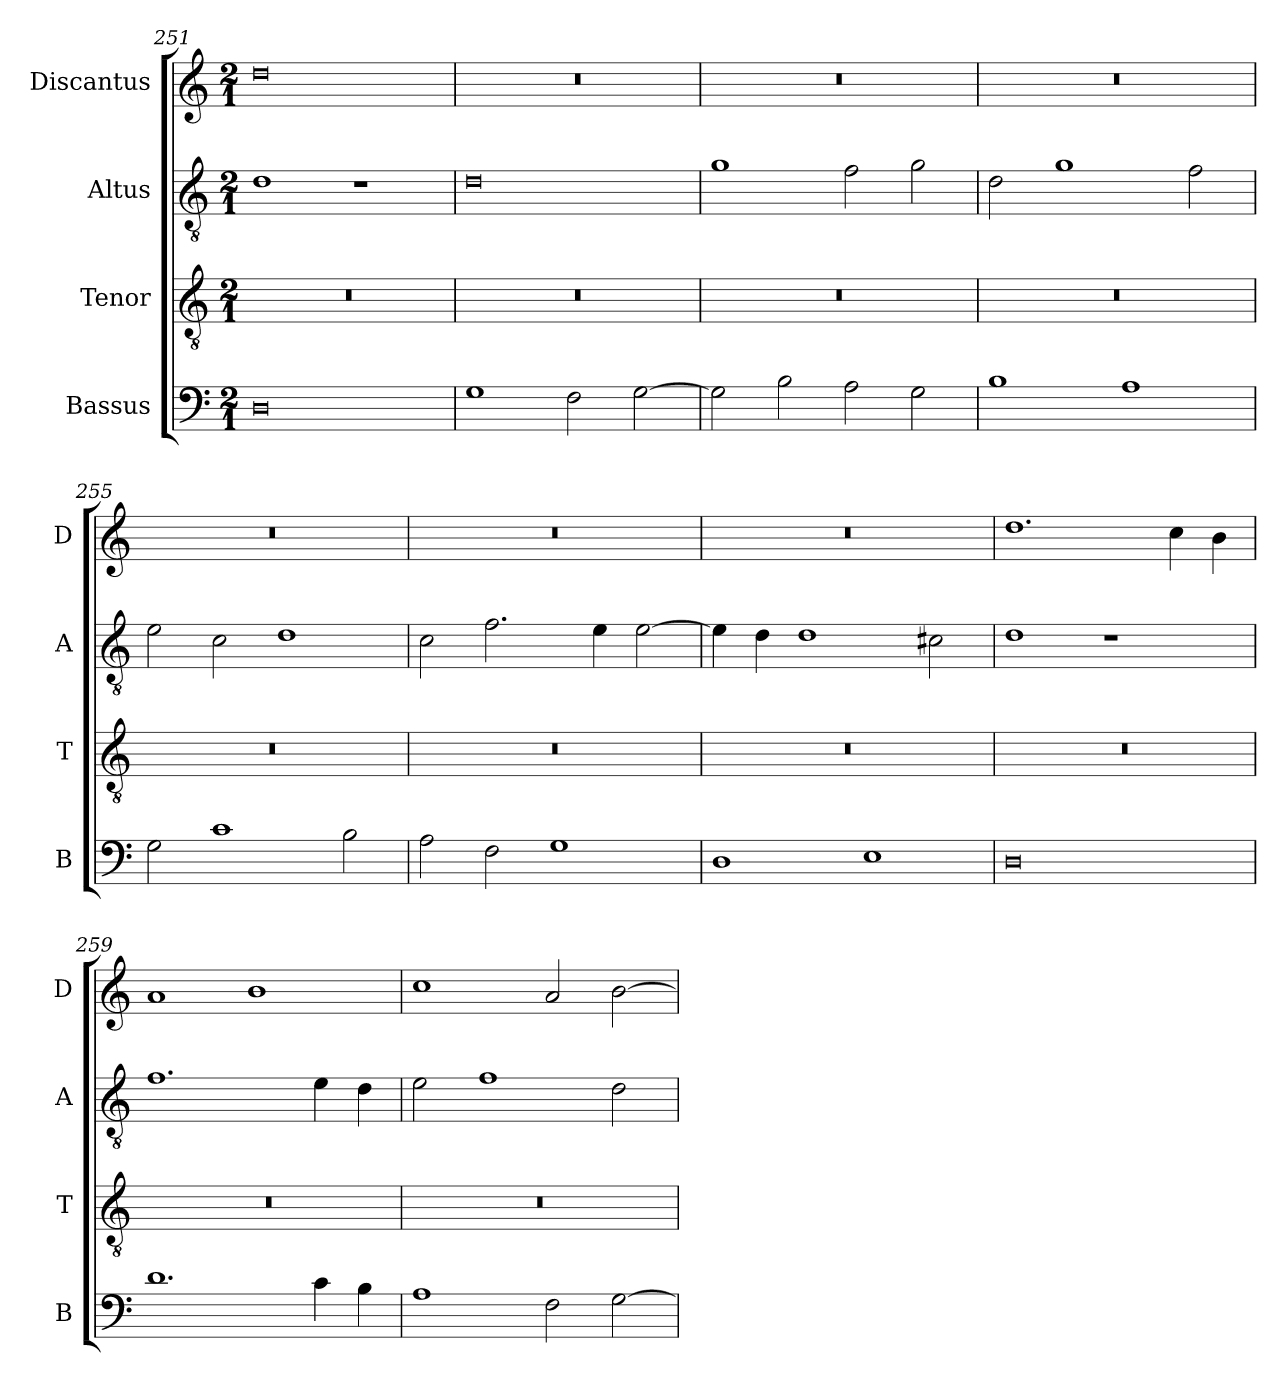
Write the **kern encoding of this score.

**kern	**kern	**kern	**kern
*part4	*part3	*part2	*part1
*staff4	*staff3	*staff2	*staff1
*I"Bassus	*I"Tenor	*I"Altus	*I"Discantus
*I'B	*I'T	*I'A	*I'D
*clefF4	*clefGv2	*clefGv2	*clefG2
*k[]	*k[]	*k[]	*k[]
*M2/1	*M2/1	*M2/1	*M2/1
=251	=251	=251	=251
0D	0r	1d	0dd
.	.	1r	.
=252	=252	=252	=252
1G	0r	0d	0r
2F	.	.	.
[2G	.	.	.
=253	=253	=253	=253
2G]	0r	1g	0r
2B	.	.	.
2A	.	2f	.
2G	.	2g	.
=254	=254	=254	=254
1B	0r	2d	0r
.	.	1g	.
1A	.	.	.
.	.	2f	.
=255	=255	=255	=255
2G	0r	2e	0r
1c	.	2c	.
.	.	1d	.
2B	.	.	.
=256	=256	=256	=256
2A	0r	2c	0r
2F	.	2.f	.
1G	.	.	.
.	.	4e	.
.	.	[2e	.
=257	=257	=257	=257
1D	0r	4e]	0r
.	.	4d	.
.	.	1d	.
1E	.	.	.
.	.	2c#X	.
=258	=258	=258	=258
0D	0r	1d	1.dd
.	.	1r	.
.	.	.	4cc
.	.	.	4b
=259	=259	=259	=259
1.d	0r	1.f	1a
.	.	.	1b
4c	.	4e	.
4B	.	4d	.
=260	=260	=260	=260
1A	0r	2e	1cc
.	.	1f	.
2F	.	.	2a
[2G	.	2d	[2b
=	=	=	=
*-	*-	*-	*-
